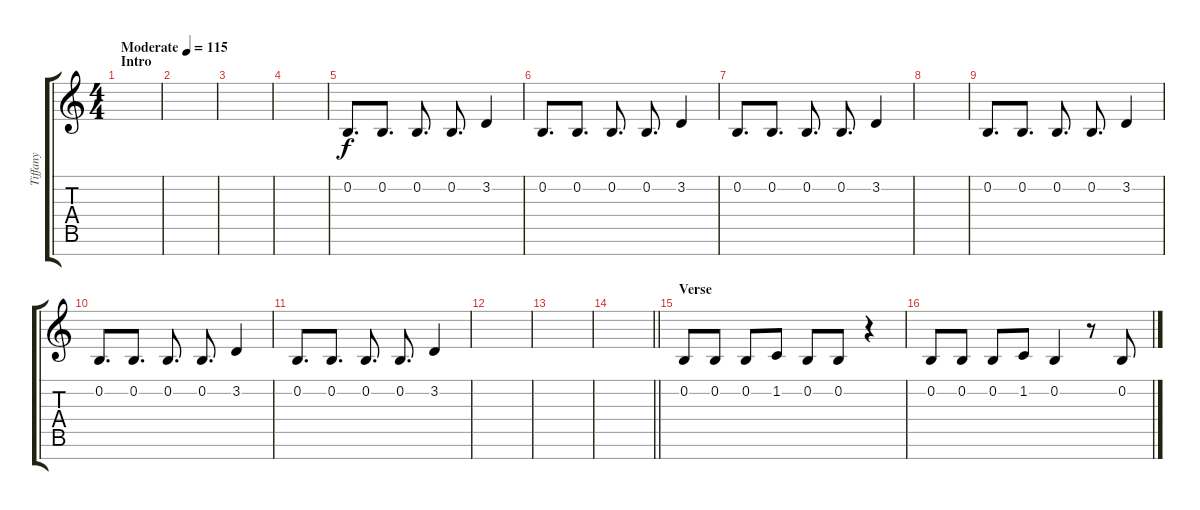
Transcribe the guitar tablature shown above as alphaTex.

\track ("Tiffany" "Tiffany") {instrument sopranosax}
\staff {score tabs}
\tuning (E4 B3 G3 D3 A2 E2 B1) {hide}
\ts (4 4)
\section ("" "Intro")
\tempo (115 "Moderate")
\clef g2
\ks c
|
|
|
|
0.2.8{d} 0.2.8{d} 0.2.8{d} 0.2.8{d} 3.2.4 |
0.2.8{d} 0.2.8{d} 0.2.8{d} 0.2.8{d} 3.2.4 |
0.2.8{d} 0.2.8{d} 0.2.8{d} 0.2.8{d} 3.2.4 |
|
0.2.8{d} 0.2.8{d} 0.2.8{d} 0.2.8{d} 3.2.4 |
0.2.8{d} 0.2.8{d} 0.2.8{d} 0.2.8{d} 3.2.4 |
0.2.8{d} 0.2.8{d} 0.2.8{d} 0.2.8{d} 3.2.4 |
|
|
\barLineRight lightlight
|
\section ("" "Verse")
0.2.8{volume 16} 0.2.8 0.2.8 1.2.8 0.2.8 0.2.8 r.4 |
0.2.8 0.2.8 0.2.8 1.2.8 0.2.4 r.8 0.2.8
